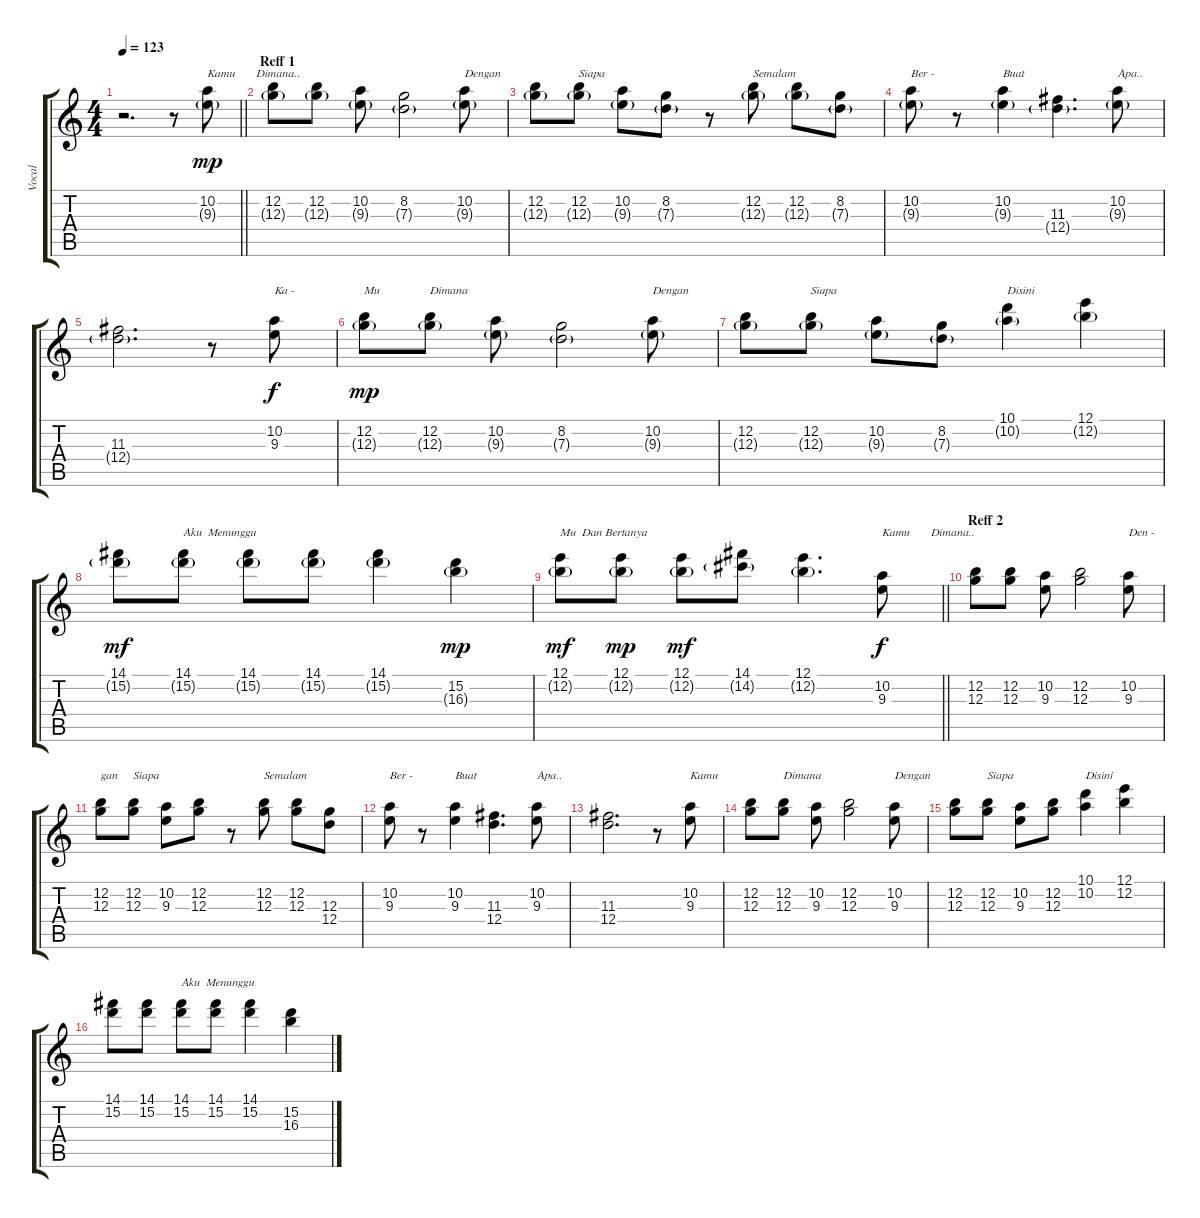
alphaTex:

\track ("Vocal" "Vocal") {instrument contrabass}
\staff {score tabs}
\tuning (E4 B3 G3 D3 A2 E2) {hide}
\ts (4 4)
\tempo 123
\clef g2
\barLineRight lightlight
\ks c
r.2{d dy f} r.8 (10.2 9.3{g}).8{txt "Kamu       Dimana.." dy mp} |
\section ("" "Reff 1")
(12.2 12.3{g}).8 (12.2 12.3{g}).8 (10.2 9.3{g}).8 (8.2 7.3{g}).2 (10.2 9.3{g}).8{txt "Dengan"} |
(12.2 12.3{g}).8 (12.2 12.3{g}).8{txt "Siapa"} (10.2 9.3{g}).8 (8.2 7.3{g}).8 r.8 (12.2 12.3{g}).8{txt "Semalam"} (12.2 12.3{g}).8 (8.2 7.3{g}).8 |
(10.2 9.3{g}).8{txt "Ber -"} r.8 (10.2 9.3{g}).4{txt "Buat"} (11.3 12.4{g}).4{d} (10.2 9.3{g}).8{txt "Apa.."} |
(11.3 12.4{g}).2{d} r.8 (10.2 9.3).8{txt "Ka -" dy f} |
(12.2 12.3{g}).8{txt "Mu" dy mp} (12.2 12.3{g}).8{txt "Dimana"} (10.2 9.3{g}).8 (8.2 7.3{g}).2 (10.2 9.3{g}).8{txt "Dengan"} |
(12.2 12.3{g}).8 (12.2 12.3{g}).8{txt "Siapa"} (10.2 9.3{g}).8 (8.2 7.3{g}).8 (10.1 10.2{g}).4{txt "Disini"} (12.1 12.2{g}).4 |
(14.1 15.2{g}).8{dy mf} (14.1 15.2{g}).8{txt "Aku  Menunggu"} (14.1 15.2{g}).8 (14.1 15.2{g}).8 (14.1 15.2{g}).4 (15.2 16.3{g}).4{dy mp} |
\barLineRight lightlight
(12.1 12.2{g}).8{txt "Mu  Dan Bertanya" dy mf} (12.1 12.2{g}).8{dy mp} (12.1 12.2{g}).8{dy mf} (14.1 14.2{g}).8 (12.1 12.2{g}).4{d} (10.2 9.3).8{txt "Kamu       Dimana.." dy f} |
\section ("" "Reff 2")
(12.2 12.3).8 (12.2 12.3).8 (10.2 9.3).8 (12.2 12.3).2 (10.2 9.3).8{txt "Den -"} |
(12.2 12.3).8{txt "gan"} (12.2 12.3).8{txt "Siapa"} (10.2 9.3).8 (12.2 12.3).8 r.8 (12.2 12.3).8{txt "Semalam"} (12.2 12.3).8 (12.3 12.4).8 |
(10.2 9.3).8{txt "Ber -"} r.8 (10.2 9.3).4{txt "Buat"} (11.3 12.4).4{d} (10.2 9.3).8{txt "Apa.."} |
(11.3 12.4).2{d} r.8 (10.2 9.3).8{txt "Kamu"} |
(12.2 12.3).8 (12.2 12.3).8{txt "Dimana"} (10.2 9.3).8 (12.2 12.3).2 (10.2 9.3).8{txt "Dengan"} |
(12.2 12.3).8 (12.2 12.3).8{txt "Siapa"} (10.2 9.3).8 (12.2 12.3).8 (10.1 10.2).4{txt "Disini"} (12.1 12.2).4 |
(14.1 15.2).8 (14.1 15.2).8 (14.1 15.2).8{txt "Aku  Menunggu"} (14.1 15.2).8 (14.1 15.2).4 (15.2 16.3).4
